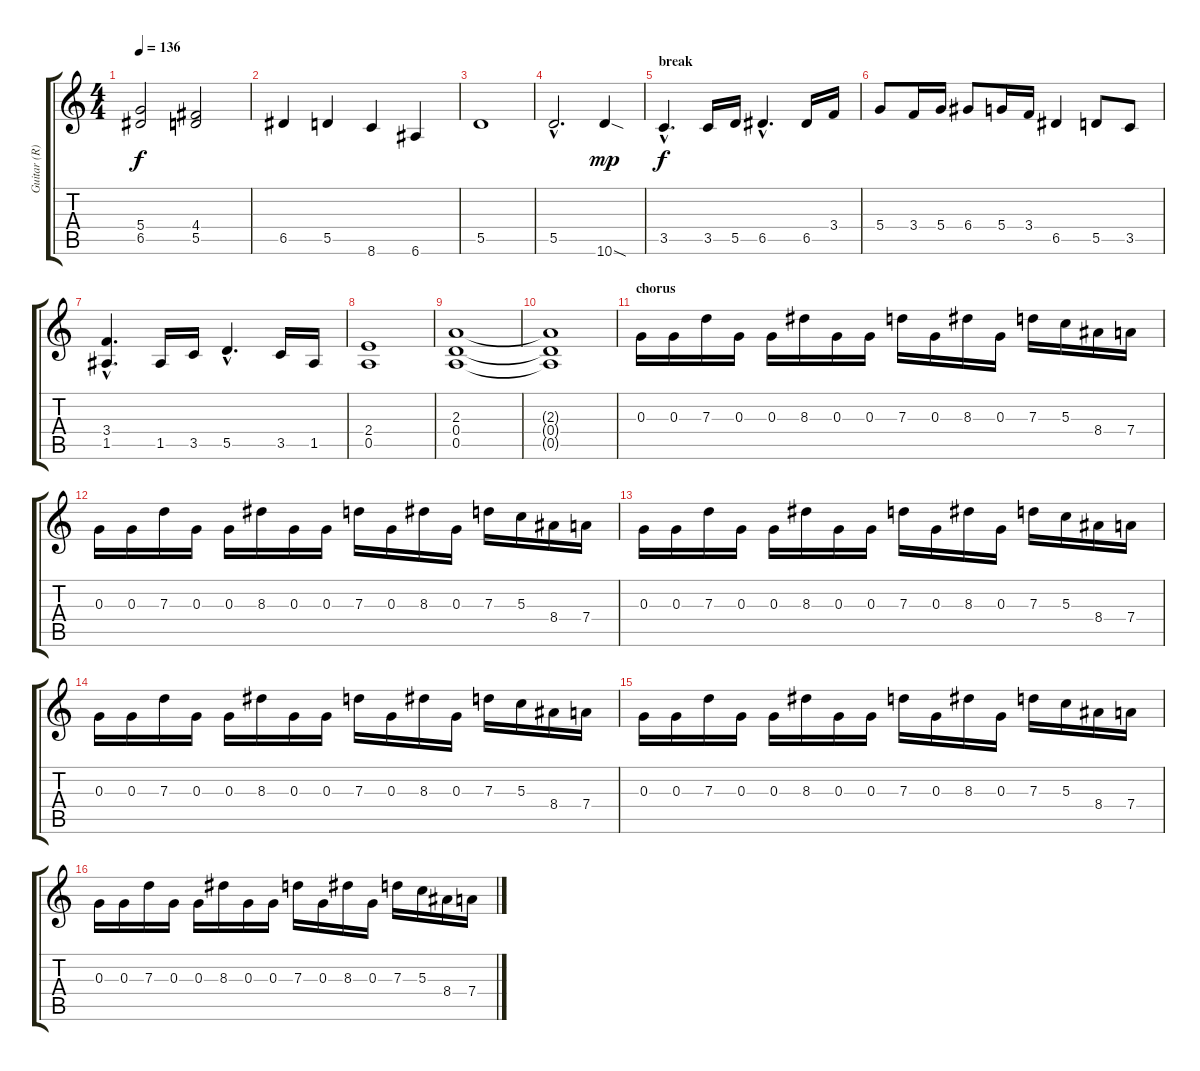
\track ("Guitar (R)" "Guitar (R)") {instrument distortionguitar}
\staff {score tabs}
\tuning (E4 B3 G3 D3 A2 E2) {hide}
\ts (4 4)
\tempo 136
\clef g2
\ks c
(5.4 6.5).2{dy f} (4.4 5.5).2 |
6.5.4 5.5.4 8.6.4 6.6.4 |
5.5.1 |
5.5{hac}.2{d} 10.6{sod}.4{dy mp} |
\section ("" "break")
3.5{hac}.4{d dy f} 3.5.16 5.5.16 6.5{hac}.4{d} 6.5.16 3.4.16 |
5.4.8 3.4.16 5.4.16 6.4.8 5.4.16 3.4.16 6.5.4 5.5.8 3.5.8 |
(3.4{hac} 1.5{hac}).4{d} 1.5.16 3.5.16 5.5{hac}.4{d} 3.5.16 1.5.16 |
(2.4 0.5).1 |
(2.3 0.4 0.5).1 |
(2.3{t} 0.4{t} 0.5{t}).1 |
\section ("" "chorus")
0.3.16 0.3.16 7.3.16 0.3.16 0.3.16 8.3.16 0.3.16 0.3.16 7.3.16 0.3.16 8.3.16 0.3.16 7.3.16 5.3.16 8.4.16 7.4.16 |
0.3.16 0.3.16 7.3.16 0.3.16 0.3.16 8.3.16 0.3.16 0.3.16 7.3.16 0.3.16 8.3.16 0.3.16 7.3.16 5.3.16 8.4.16 7.4.16 |
0.3.16 0.3.16 7.3.16 0.3.16 0.3.16 8.3.16 0.3.16 0.3.16 7.3.16 0.3.16 8.3.16 0.3.16 7.3.16 5.3.16 8.4.16 7.4.16 |
0.3.16 0.3.16 7.3.16 0.3.16 0.3.16 8.3.16 0.3.16 0.3.16 7.3.16 0.3.16 8.3.16 0.3.16 7.3.16 5.3.16 8.4.16 7.4.16 |
0.3.16 0.3.16 7.3.16 0.3.16 0.3.16 8.3.16 0.3.16 0.3.16 7.3.16 0.3.16 8.3.16 0.3.16 7.3.16 5.3.16 8.4.16 7.4.16 |
0.3.16 0.3.16 7.3.16 0.3.16 0.3.16 8.3.16 0.3.16 0.3.16 7.3.16 0.3.16 8.3.16 0.3.16 7.3.16 5.3.16 8.4.16 7.4.16
